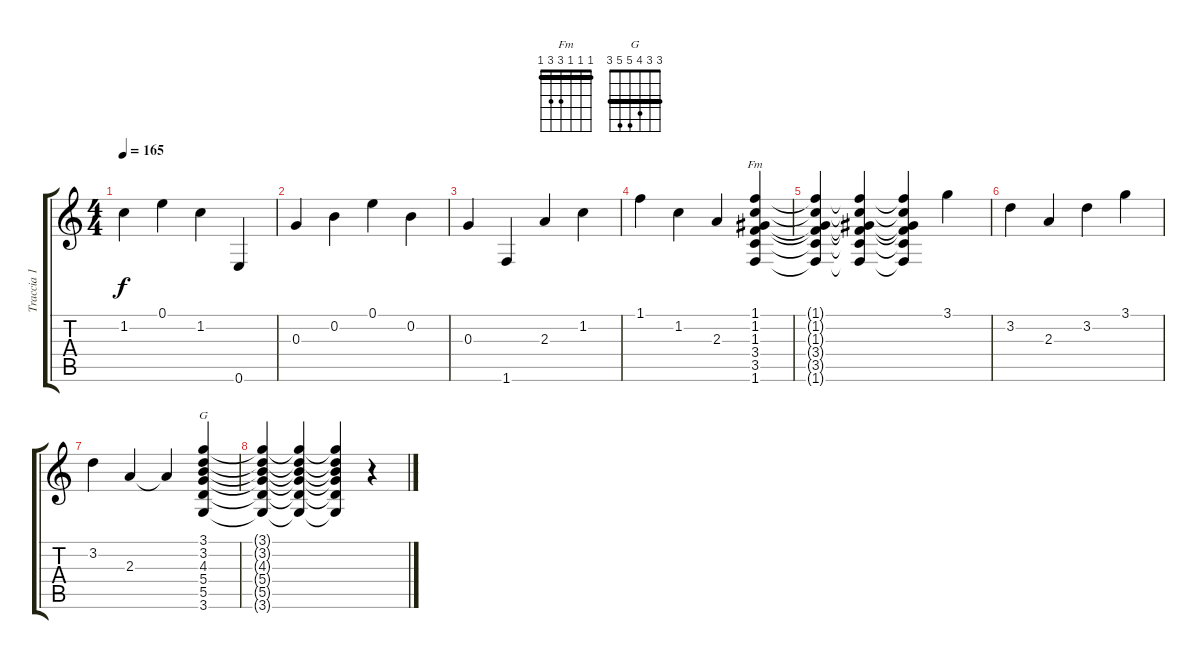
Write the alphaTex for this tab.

\track ("Traccia 1" "Traccia 1") {instrument acousticguitarsteel}
\staff {score tabs}
\tuning (E4 B3 G3 D3 A2 E2) {hide}
\chord ("Fm" 1 1 1 3 3 1) {barre 1}
\chord ("G" 3 3 4 5 5 3) {barre 3}
\ts (4 4)
\tempo 165
\clef g2
\ks c
1.2.4{dy f} 0.1.4 1.2.4 0.6.4 |
0.3.4 0.2.4 0.1.4 0.2.4 |
0.3.4 1.6.4 2.3.4 1.2.4 |
1.1.4 1.2.4 2.3.4 (1.1 1.2 1.3 3.4 3.5 1.6).4{ch "Fm"} |
(1.1{t} 1.2{t} 1.3{t} 3.4{t} 3.5{t} 1.6{t}).4 (1.1{t} 1.2{t} 1.3{t} 3.4{t} 3.5{t} 1.6{t}).4 (1.1{t} 1.2{t} 1.3{t} 3.4{t} 3.5{t} 1.6{t}).4 3.1.4 |
3.2.4 2.3.4 3.2.4 3.1.4 |
3.2.4 2.3.4 2.3{t}.4 (3.1 3.2 4.3 5.4 5.5 3.6).4{ch "G"} |
(3.1{t} 3.2{t} 4.3{t} 5.4{t} 5.5{t} 3.6{t}).4 (3.1{t} 3.2{t} 4.3{t} 5.4{t} 5.5{t} 3.6{t}).4 (3.1{t} 3.2{t} 4.3{t} 5.4{t} 5.5{t} 3.6{t}).4 r.4
